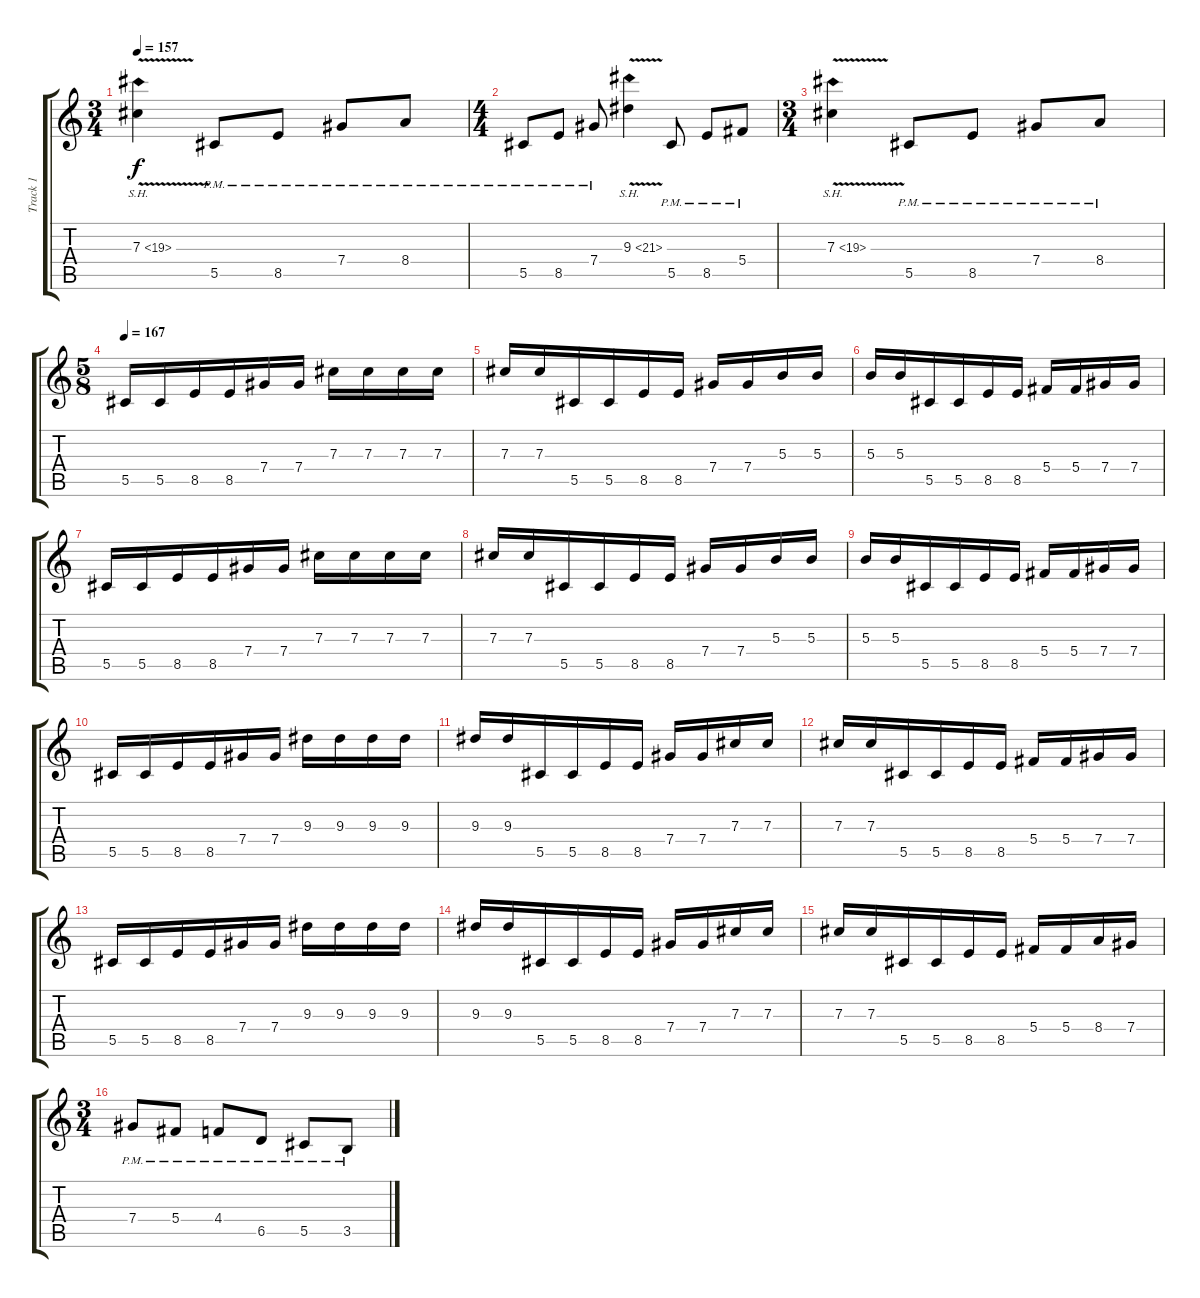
\track ("Track 1" "Track 1") {instrument distortionguitar}
\staff {score tabs}
\tuning (Eb4 Bb3 Gb3 Db3 Ab2 Eb2) {hide}
\ts (3 4)
\tempo 157
\clef g2
\ks c
7.3{sh 12 v}.4{dy f} 5.5{pm}.8 8.5{pm}.8 7.4{pm}.8 8.4{pm}.8 |
\ts (4 4)
5.5{pm}.8 8.5{pm}.8 7.4{pm}.8 9.3{sh 12 v}.4 5.5{pm}.8 8.5{pm}.8 5.4{pm}.8 |
\ts (3 4)
7.3{sh 12 v}.4 5.5{pm}.8 8.5{pm}.8 7.4{pm}.8 8.4{pm}.8 |
\ts (5 8)
\tempo 167
5.5.16 5.5.16 8.5.16 8.5.16 7.4.16 7.4.16 7.3.16 7.3.16 7.3.16 7.3.16 |
7.3.16 7.3.16 5.5.16 5.5.16 8.5.16 8.5.16 7.4.16 7.4.16 5.3.16 5.3.16 |
5.3.16 5.3.16 5.5.16 5.5.16 8.5.16 8.5.16 5.4.16 5.4.16 7.4.16 7.4.16 |
5.5.16 5.5.16 8.5.16 8.5.16 7.4.16 7.4.16 7.3.16 7.3.16 7.3.16 7.3.16 |
7.3.16 7.3.16 5.5.16 5.5.16 8.5.16 8.5.16 7.4.16 7.4.16 5.3.16 5.3.16 |
5.3.16 5.3.16 5.5.16 5.5.16 8.5.16 8.5.16 5.4.16 5.4.16 7.4.16 7.4.16 |
5.5.16 5.5.16 8.5.16 8.5.16 7.4.16 7.4.16 9.3.16 9.3.16 9.3.16 9.3.16 |
9.3.16 9.3.16 5.5.16 5.5.16 8.5.16 8.5.16 7.4.16 7.4.16 7.3.16 7.3.16 |
7.3.16 7.3.16 5.5.16 5.5.16 8.5.16 8.5.16 5.4.16 5.4.16 7.4.16 7.4.16 |
5.5.16 5.5.16 8.5.16 8.5.16 7.4.16 7.4.16 9.3.16 9.3.16 9.3.16 9.3.16 |
9.3.16 9.3.16 5.5.16 5.5.16 8.5.16 8.5.16 7.4.16 7.4.16 7.3.16 7.3.16 |
7.3.16 7.3.16 5.5.16 5.5.16 8.5.16 8.5.16 5.4.16 5.4.16 8.4.16 7.4.16 |
\ts (3 4)
7.4{pm}.8 5.4{pm}.8 4.4{pm}.8 6.5{pm}.8 5.5{pm}.8 3.5{pm}.8
